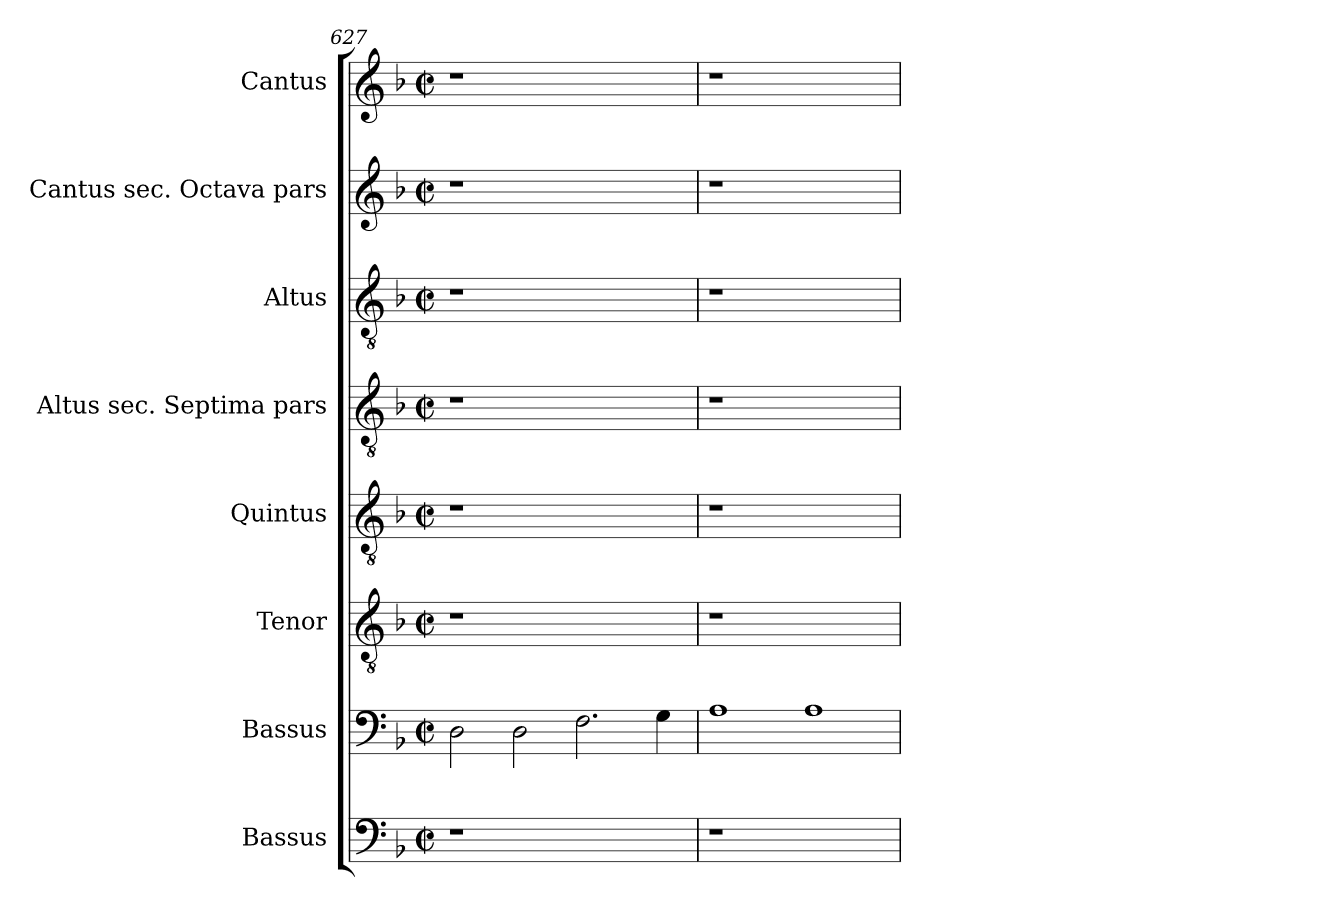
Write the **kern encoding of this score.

**kern	**kern	**kern	**kern	**kern	**kern	**kern	**kern
*part8	*part7	*part6	*part5	*part4	*part3	*part2	*part1
*staff8	*staff7	*staff6	*staff5	*staff4	*staff3	*staff2	*staff1
*I"Bassus	*I"Bassus	*I"Tenor	*I"Quintus	*I"Altus sec. Septima pars	*I"Altus	*I"Cantus sec. Octava pars	*I"Cantus
*	*I'Bassus	*I'Tenor	*I'Quintus	*	*I'Altus	*	*I'Cantus
!!LO:LB:g=z
*clefF4	*clefF4	*clefGv2	*clefGv2	*clefGv2	*clefGv2	*clefG2	*clefG2
*k[b-]	*k[b-]	*k[b-]	*k[b-]	*k[b-]	*k[b-]	*k[b-]	*k[b-]
*F:	*F:	*F:	*F:	*F:	*F:	*F:	*F:
*M2/2	*M2/2	*M2/2	*M2/2	*M2/2	*M2/2	*M2/2	*M2/2
*met(c|)	*met(c|)	*met(c|)	*met(c|)	*met(c|)	*met(c|)	*met(c|)	*met(c|)
=627	=627	=627	=627	=627	=627	=627	=627
1r	2D\	1r	1r	1r	1r	1r	1r
.	2D\	.	.	.	.	.	.
1ryy	2.F\	1ryy	1ryy	1ryy	1ryy	1ryy	1ryy
.	4G\	.	.	.	.	.	.
=628	=628	=628	=628	=628	=628	=628	=628
1r	1A	1r	1r	1r	1r	1r	1r
1ryy	1A	1ryy	1ryy	1ryy	1ryy	1ryy	1ryy
=	=	=	=	=	=	=	=
*-	*-	*-	*-	*-	*-	*-	*-
